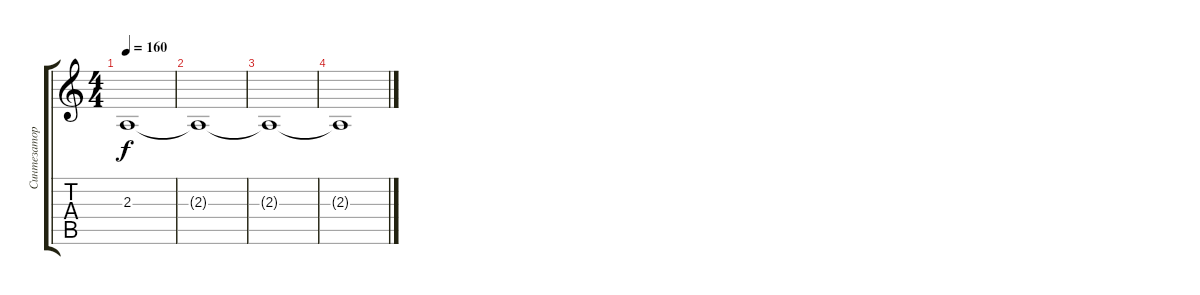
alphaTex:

\track ("Синтезатор" "Синтезатор") {instrument helicopter}
\staff {score tabs}
\tuning (E4 B3 G3 D3 A2 E2) {hide}
\ts (4 4)
\tempo 160
\clef g2
\ks c
2.3{t}.1{dy f} |
2.3{t}.1 |
2.3{t}.1 |
2.3{t}.1
